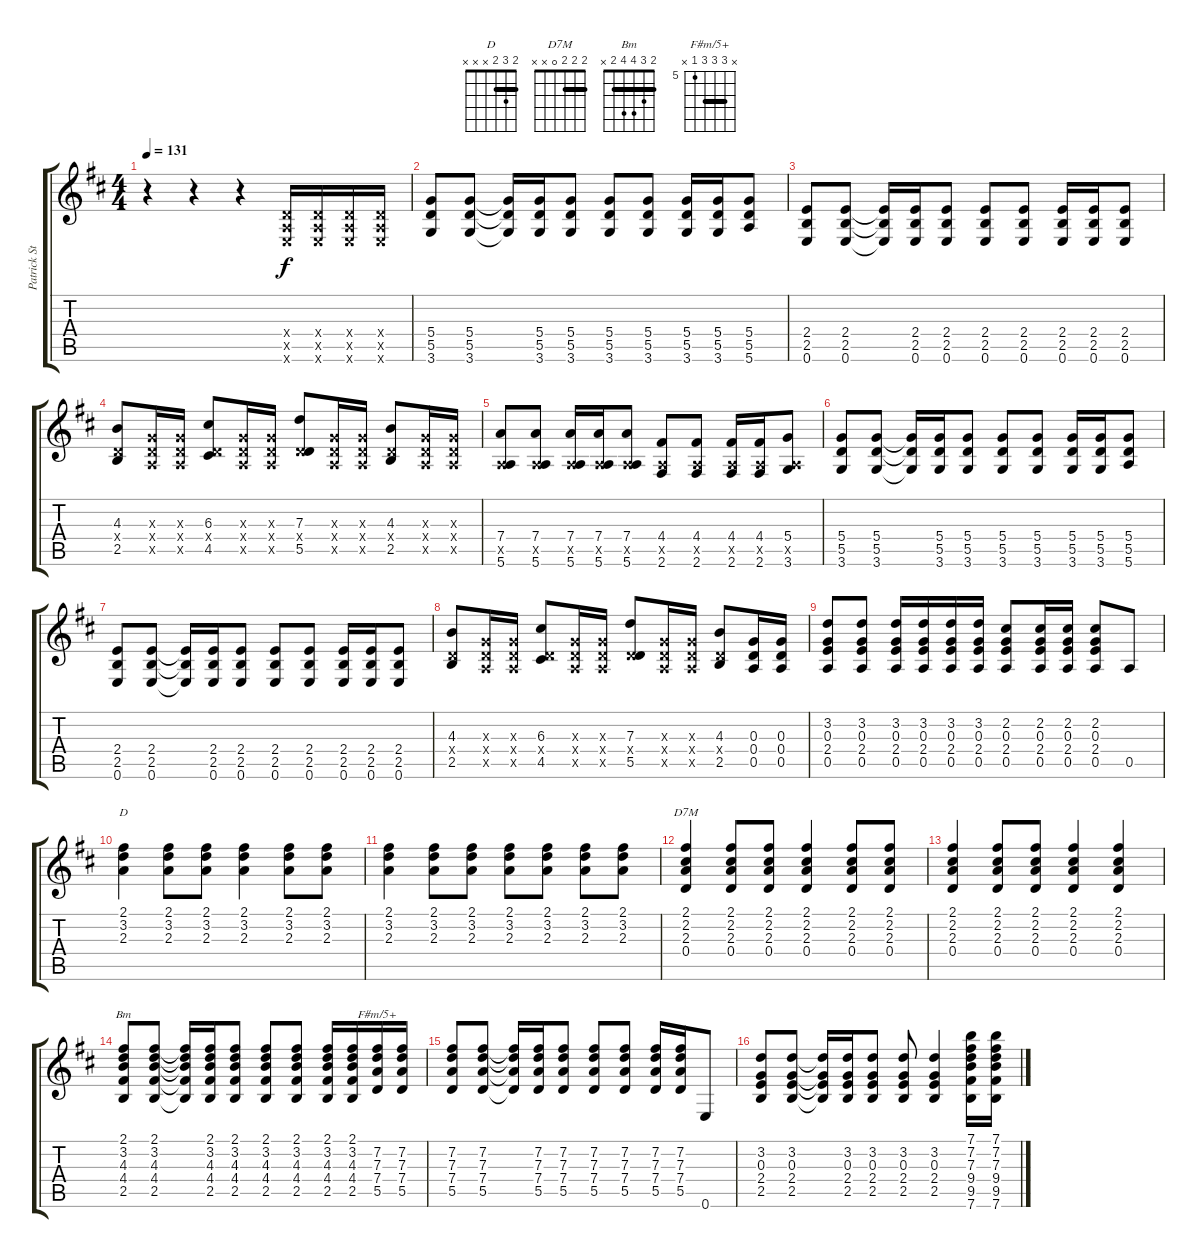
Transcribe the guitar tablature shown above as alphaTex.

\track ("Patrick Stump" "Patrick St") {instrument distortionguitar}
\staff {score tabs}
\tuning (E4 B3 G3 D3 A2 E2) {hide}
\chord ("D" 2 3 2 x x x) {barre 2}
\chord ("D7M" 2 2 2 0 x x) {barre 2}
\chord ("Bm" 2 3 4 4 2 x) {barre 2}
\chord ("F#m/5+" x 7 7 7 5 x) {firstfret 5 barre 7}
\ts (4 4)
\tempo 131
\clef g2
\ks d
r.4{dy f} r.4 r.4 (0.4{x} 0.5{x} 0.6{x}).16 (0.4{x} 0.5{x} 0.6{x}).16 (0.4{x} 0.5{x} 0.6{x}).16 (0.4{x} 0.5{x} 0.6{x}).16 |
(5.4 5.5 3.6).8 (5.4 5.5 3.6).8 (5.4{t} 5.5{t} 3.6{t}).16 (5.4 5.5 3.6).16 (5.4 5.5 3.6).8 (5.4 5.5 3.6).8 (5.4 5.5 3.6).8 (5.4 5.5 3.6).16 (5.4 5.5 3.6).16 (5.4 5.5 5.6).8 |
(2.4 2.5 0.6).8 (2.4 2.5 0.6).8 (2.4{t} 2.5{t} 0.6{t}).16 (2.4 2.5 0.6).16 (2.4 2.5 0.6).8 (2.4 2.5 0.6).8 (2.4 2.5 0.6).8 (2.4 2.5 0.6).16 (2.4 2.5 0.6).16 (2.4 2.5 0.6).8 |
(4.3 0.4{x} 2.5).8 (0.3{x} 0.4{x} 0.5{x}).16 (0.3{x} 0.4{x} 0.5{x}).16 (6.3 0.4{x} 4.5).8 (0.3{x} 0.4{x} 0.5{x}).16 (0.3{x} 0.4{x} 0.5{x}).16 (7.3 0.4{x} 5.5).8 (0.3{x} 0.4{x} 0.5{x}).16 (0.3{x} 0.4{x} 0.5{x}).16 (4.3 0.4{x} 2.5).8 (0.3{x} 0.4{x} 0.5{x}).16 (0.3{x} 0.4{x} 0.5{x}).16 |
(7.4 0.5{x} 5.6).8 (7.4 0.5{x} 5.6).8 (7.4 0.5{x} 5.6).16 (7.4 0.5{x} 5.6).16 (7.4 0.5{x} 5.6).8 (4.4 0.5{x} 2.6).8 (4.4 0.5{x} 2.6).8 (4.4 0.5{x} 2.6).16 (4.4 0.5{x} 2.6).16 (5.4 0.5{x} 3.6).8 |
(5.4 5.5 3.6).8 (5.4 5.5 3.6).8 (5.4{t} 5.5{t} 3.6{t}).16 (5.4 5.5 3.6).16 (5.4 5.5 3.6).8 (5.4 5.5 3.6).8 (5.4 5.5 3.6).8 (5.4 5.5 3.6).16 (5.4 5.5 3.6).16 (5.4 5.5 5.6).8 |
(2.4 2.5 0.6).8 (2.4 2.5 0.6).8 (2.4{t} 2.5{t} 0.6{t}).16 (2.4 2.5 0.6).16 (2.4 2.5 0.6).8 (2.4 2.5 0.6).8 (2.4 2.5 0.6).8 (2.4 2.5 0.6).16 (2.4 2.5 0.6).16 (2.4 2.5 0.6).8 |
(4.3 0.4{x} 2.5).8 (0.3{x} 0.4{x} 0.5{x}).16 (0.3{x} 0.4{x} 0.5{x}).16 (6.3 0.4{x} 4.5).8 (0.3{x} 0.4{x} 0.5{x}).16 (0.3{x} 0.4{x} 0.5{x}).16 (7.3 0.4{x} 5.5).8 (0.3{x} 0.4{x} 0.5{x}).16 (0.3{x} 0.4{x} 0.5{x}).16 (4.3 0.4{x} 2.5).8 (0.3 0.4 0.5).16 (0.3 0.4 0.5).16 |
(3.2 0.3 2.4 0.5).8 (3.2 0.3 2.4 0.5).8 (3.2 0.3 2.4 0.5).16 (3.2 0.3 2.4 0.5).16 (3.2 0.3 2.4 0.5).16 (3.2 0.3 2.4 0.5).16 (2.2 0.3 2.4 0.5).8 (2.2 0.3 2.4 0.5).16 (2.2 0.3 2.4 0.5).16 (2.2 0.3 2.4 0.5).8 0.5.8 |
(2.1 3.2 2.3).4{ch "D"} (2.1 3.2 2.3).8 (2.1 3.2 2.3).8 (2.1 3.2 2.3).4 (2.1 3.2 2.3).8 (2.1 3.2 2.3).8 |
(2.1 3.2 2.3).4 (2.1 3.2 2.3).8 (2.1 3.2 2.3).8 (2.1 3.2 2.3).8 (2.1 3.2 2.3).8 (2.1 3.2 2.3).8 (2.1 3.2 2.3).8 |
(2.1 2.2 2.3 0.4).4{ch "D7M"} (2.1 2.2 2.3 0.4).8 (2.1 2.2 2.3 0.4).8 (2.1 2.2 2.3 0.4).4 (2.1 2.2 2.3 0.4).8 (2.1 2.2 2.3 0.4).8 |
(2.1 2.2 2.3 0.4).4 (2.1 2.2 2.3 0.4).8 (2.1 2.2 2.3 0.4).8 (2.1 2.2 2.3 0.4).4 (2.1 2.2 2.3 0.4).4 |
(2.1 3.2 4.3 4.4 2.5).8{ch "Bm"} (2.1 3.2 4.3 4.4 2.5).8 (2.1{t} 3.2{t} 4.3{t} 4.4{t} 2.5{t}).16 (2.1 3.2 4.3 4.4 2.5).16 (2.1 3.2 4.3 4.4 2.5).8 (2.1 3.2 4.3 4.4 2.5).8 (2.1 3.2 4.3 4.4 2.5).8 (2.1 3.2 4.3 4.4 2.5).16 (2.1 3.2 4.3 4.4 2.5).16 (7.2 7.3 7.4 5.5).16{ch "F#m/5+"} (7.2 7.3 7.4 5.5).16 |
(7.2 7.3 7.4 5.5).8 (7.2 7.3 7.4 5.5).8 (7.2{t} 7.3{t} 7.4{t} 5.5{t}).16 (7.2 7.3 7.4 5.5).16 (7.2 7.3 7.4 5.5).8 (7.2 7.3 7.4 5.5).8 (7.2 7.3 7.4 5.5).8 (7.2 7.3 7.4 5.5).16 (7.2 7.3 7.4 5.5).16 0.6.8 |
(3.2 0.3 2.4 2.5).8 (3.2 0.3 2.4 2.5).8 (3.2{t} 0.3{t} 2.4{t} 2.5{t}).16 (3.2 0.3 2.4 2.5).16 (3.2 0.3 2.4 2.5).8 (3.2 0.3 2.4 2.5).8 (3.2 0.3 2.4 2.5).4 (7.1 7.2 7.3 9.4 9.5 7.6).16 (7.1 7.2 7.3 9.4 9.5 7.6).16
